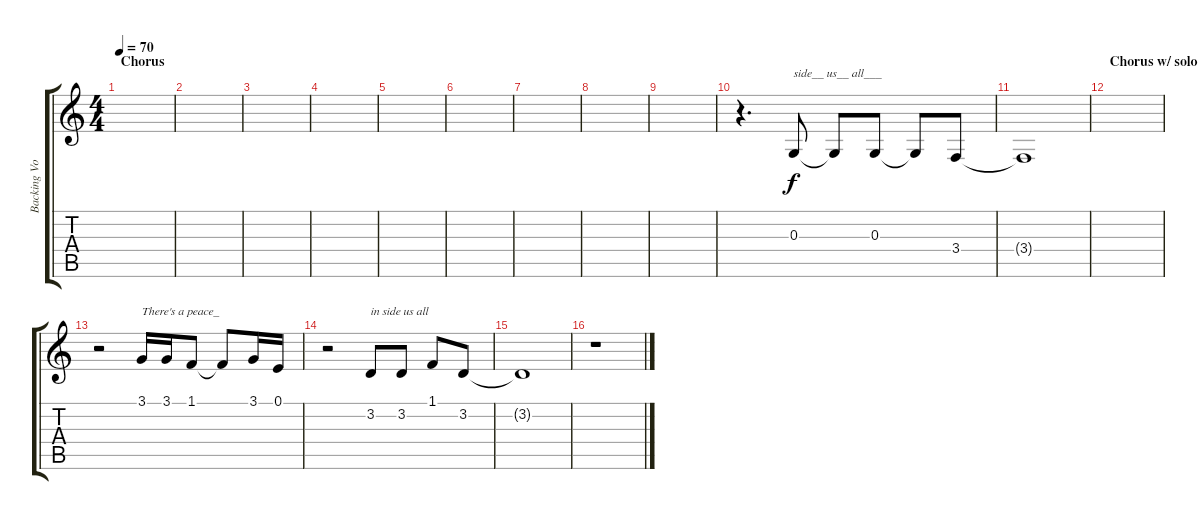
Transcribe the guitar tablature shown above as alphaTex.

\track ("Backing Vocal" "Backing Vo") {instrument harmonica}
\staff {score tabs}
\tuning (E4 B3 G3 D3 A2 E2) {hide}
\ts (4 4)
\section ("" "Chorus")
\tempo 70
\clef g2
\ks c
|
|
|
|
|
|
|
|
|
r.4{d} 0.3.8{txt "side__ us__ all___"} 0.3{t}.8 0.3.8 0.3{t}.8 3.4.8 |
3.4{t}.1 |
\section ("" "Chorus w/ solo")
|
r.2 3.1.16{txt "There's a peace_"} 3.1.16 1.1.8 1.1{t}.8 3.1.16 0.1.16 |
r.2 3.2.8{txt "in side us all"} 3.2.8 1.1.8 3.2.8 |
3.2{t}.1 |
r.1
